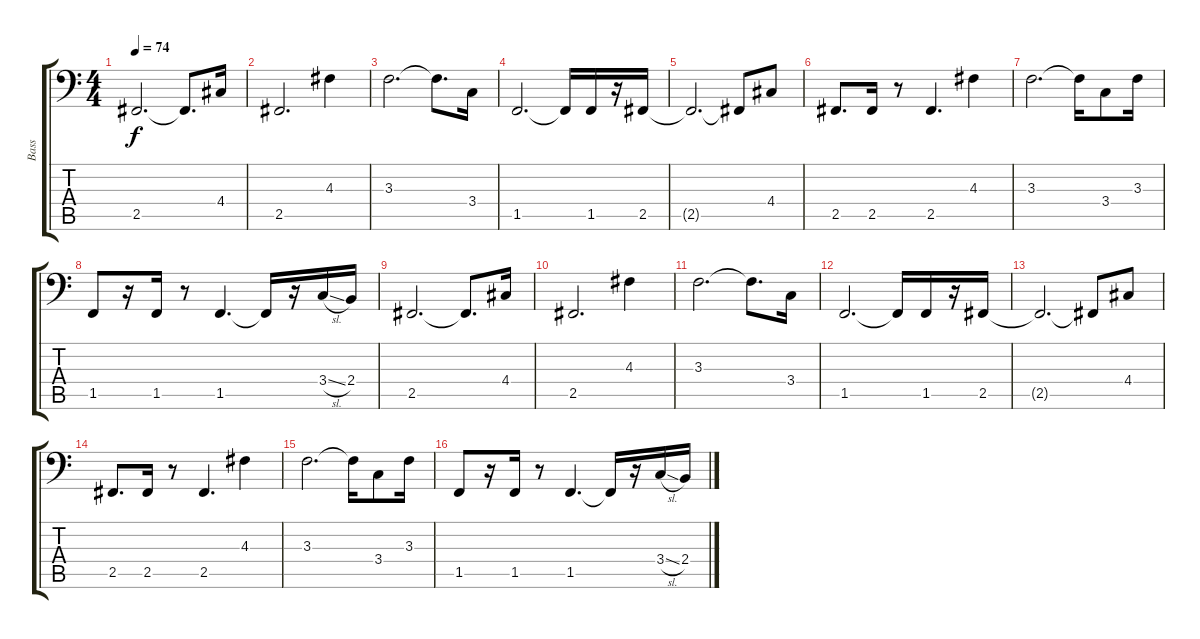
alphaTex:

\track ("Bass" "Bass") {instrument electricbassfinger}
\staff {score tabs}
\tuning (C3 G2 D2 A1 E1 B0) {hide}
\ts (4 4)
\tempo 74
\clef f4
\ks c
2.5.2{d dy f instrument electricbassfinger} 2.5{t}.8{d} 4.4.16 |
2.5.2{d} 4.3.4 |
3.3.2{d} 3.3{t}.8{d} 3.4.16 |
1.5.2{d} 1.5{t}.16 1.5.16 r.16 2.5.16 |
2.5{t}.2{d} 2.5{t}.8 4.4.8 |
2.5.8{d} 2.5.16 r.8 2.5.4{d} 4.3.4 |
3.3.2{d} 3.3{t}.16 3.4.8 3.3.16 |
1.5.8 r.16 1.5.16 r.8 1.5.4{d} 1.5{t}.16 r.16 3.4{sl}.16 2.4.16 |
2.5.2{d} 2.5{t}.8{d} 4.4.16 |
2.5.2{d} 4.3.4 |
3.3.2{d} 3.3{t}.8{d} 3.4.16 |
1.5.2{d} 1.5{t}.16 1.5.16 r.16 2.5.16 |
2.5{t}.2{d} 2.5{t}.8 4.4.8 |
2.5.8{d} 2.5.16 r.8 2.5.4{d} 4.3.4 |
3.3.2{d} 3.3{t}.16 3.4.8 3.3.16 |
1.5.8 r.16 1.5.16 r.8 1.5.4{d} 1.5{t}.16 r.16 3.4{sl}.16 2.4.16
